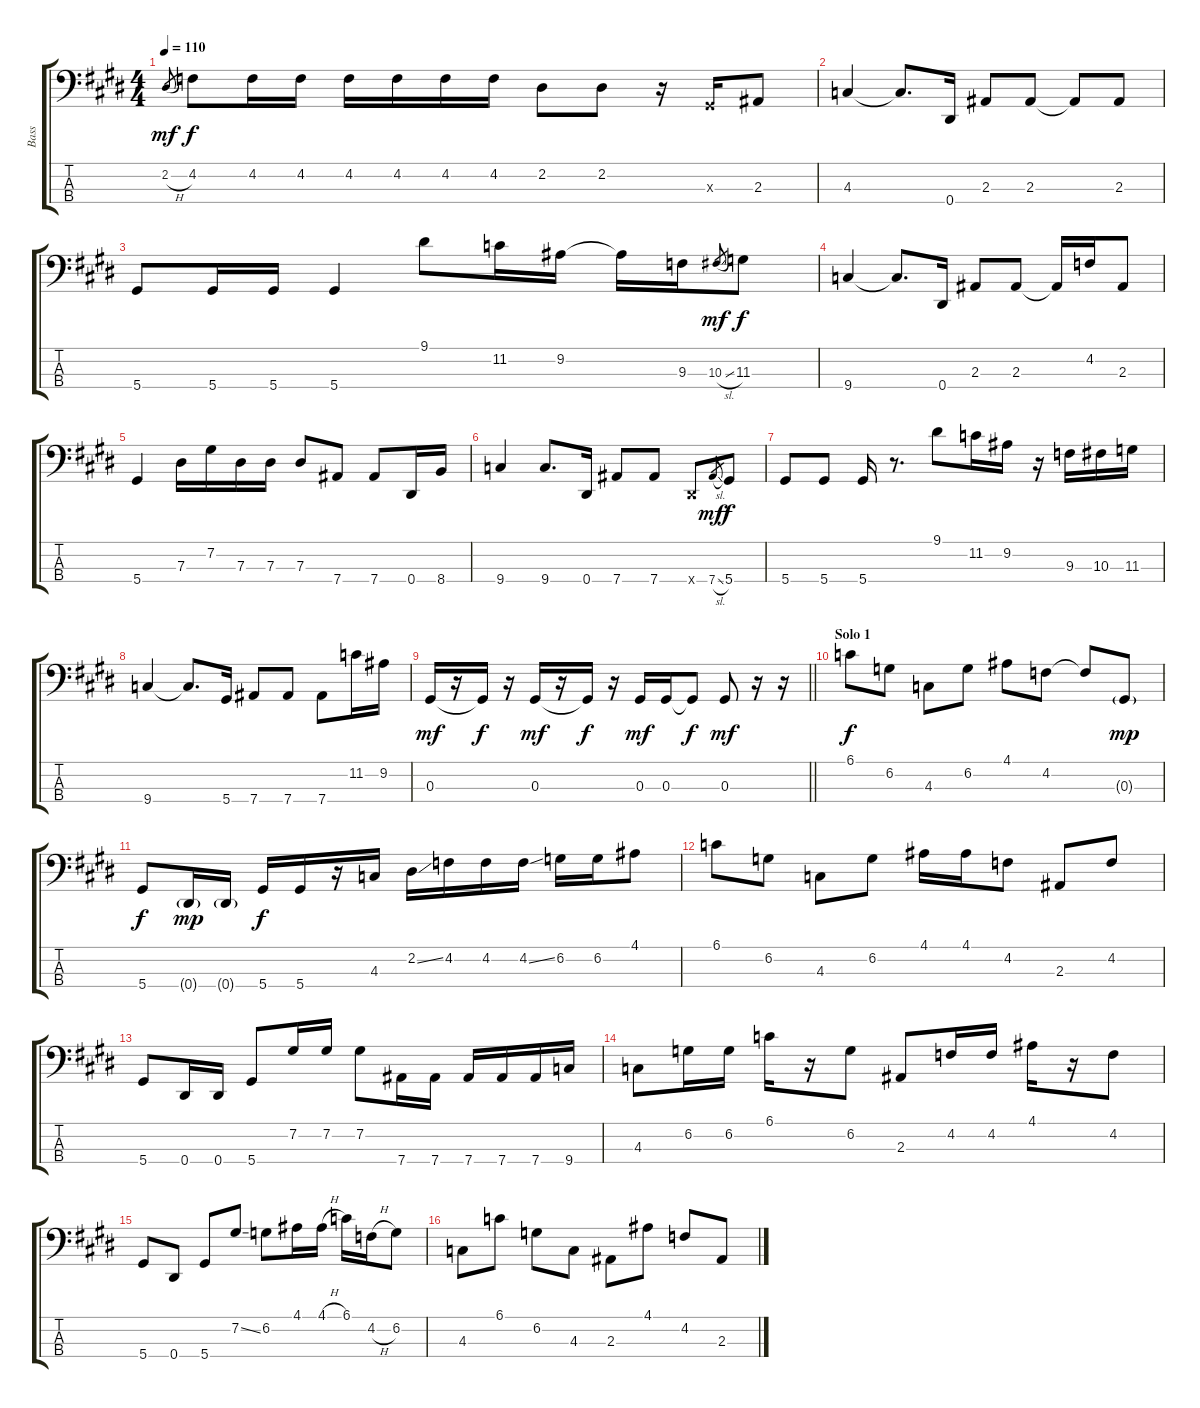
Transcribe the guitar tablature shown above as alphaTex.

\track ("Bass" "Bass") {instrument acousticguitarsteel}
\staff {score tabs}
\tuning (Gb2 Db2 Ab1 Eb1) {hide}
\ts (4 4)
\tempo 110
\clef f4
\ks c#minor
2.2{h}.8{gr dy mf} 4.2.8{dy f} 4.2.16 4.2.16 4.2.16 4.2.16 4.2.16 4.2.16 2.2.8 2.2.8 r.16 0.3{x}.16 2.3.8 |
4.3.4 4.3{t}.8{d} 0.4.16 2.3.8 2.3.8 2.3{t}.8 2.3.8 |
5.4.8 5.4.16 5.4.16 5.4.4 9.1.8 11.2.16 9.2.16 9.2{t}.16 9.3.16 10.3{sl}.8{gr dy mf} 11.3.8{dy f} |
9.4.4 9.4{t}.8{d} 0.4.16 2.3.8 2.3.8 2.3{t}.16 4.2.16 2.3.8 |
5.4.4 7.3.16 7.2.16 7.3.16 7.3.16 7.3.8 7.4.8 7.4.8 0.4.16 8.4.16 |
9.4.4 9.4.8{d} 0.4.16 7.4.8 7.4.8 0.4{x}.8 7.4{sl}.8{gr dy mf} 5.4.8{dy f} |
5.4.8 5.4.8 5.4.16 r.8{d} 9.1.8 11.2.16 9.2.16 r.16 9.3.16 10.3.16 11.3.16 |
9.4.4 9.4{t}.8{d} 5.4.16 7.4.8 7.4.8 7.4.8 11.2.16 9.2.16 |
\barLineRight lightlight
0.3.16{dy mf} r.16 0.3{t}.16{dy f} r.16 0.3.16{dy mf} r.16 0.3{t}.16{dy f} r.16 0.3.16{dy mf} 0.3.16 0.3{t}.8{dy f} 0.3.8{dy mf} r.16 r.16 |
\section ("" "Solo 1")
6.1.8{dy f} 6.2.8 4.3.8 6.2.8 4.1.8 4.2.8 4.2{t}.8 0.3{g}.8{dy mp} |
5.4.8{dy f} 0.4{g}.16{dy mp} 0.4{g}.16 5.4.16{dy f} 5.4.16 r.16 4.3.16 2.2{ss}.16 4.2.16 4.2.16 4.2{ss}.16 6.2.16 6.2.16 4.1.8 |
6.1.8 6.2.8 4.3.8 6.2.8 4.1.16 4.1.16 4.2.8 2.3.8 4.2.8 |
5.4.8 0.4.16 0.4.16 5.4.8 7.2.16 7.2.16 7.2.8 7.4.16 7.4.16 7.4.16 7.4.16 7.4.16 9.4.16 |
4.3.8 6.2.16 6.2.16 6.1.16 r.16 6.2.8 2.3.8 4.2.16 4.2.16 4.1.16 r.16 4.2.8 |
5.4.8 0.4.8 5.4.8 7.2{ss}.8 6.2.8 4.1.16 4.1{h}.16 6.1.16 4.2{h}.16 6.2.8 |
4.3.8 6.1.8 6.2.8 4.3.8 2.3.8 4.1.8 4.2.8 2.3.8
